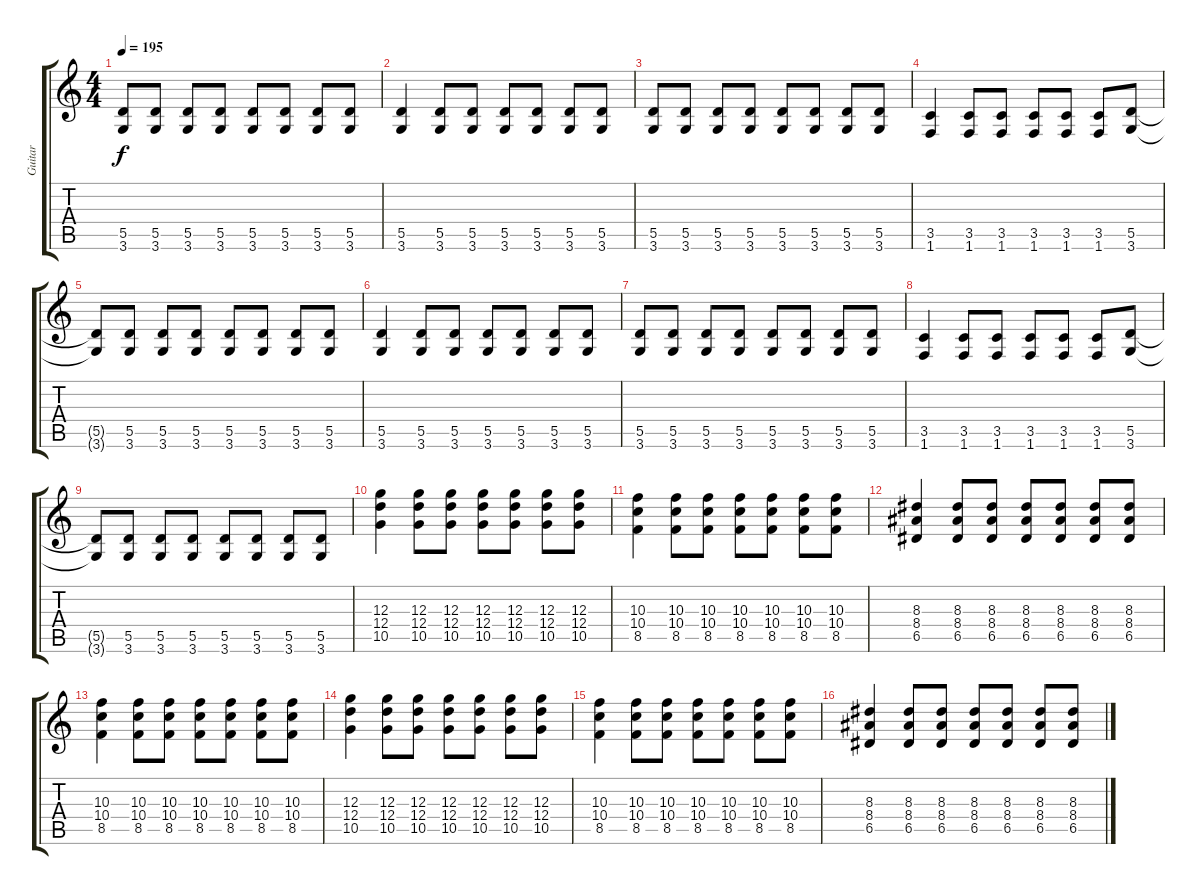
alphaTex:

\track ("Guitar" "Guitar") {instrument distortionguitar}
\staff {score tabs}
\tuning (E4 B3 G3 D3 A2 E2) {hide}
\ts (4 4)
\tempo 195
\clef g2
\ks c
(5.5{t} 3.6{t}).8{dy f} (5.5 3.6).8 (5.5 3.6).8 (5.5 3.6).8 (5.5 3.6).8 (5.5 3.6).8 (5.5 3.6).8 (5.5 3.6).8 |
(5.5 3.6).4 (5.5 3.6).8 (5.5 3.6).8 (5.5 3.6).8 (5.5 3.6).8 (5.5 3.6).8 (5.5 3.6).8 |
(5.5 3.6).8 (5.5 3.6).8 (5.5 3.6).8 (5.5 3.6).8 (5.5 3.6).8 (5.5 3.6).8 (5.5 3.6).8 (5.5 3.6).8 |
(3.5 1.6).4 (3.5 1.6).8 (3.5 1.6).8 (3.5 1.6).8 (3.5 1.6).8 (3.5 1.6).8 (5.5 3.6).8 |
(5.5{t} 3.6{t}).8 (5.5 3.6).8 (5.5 3.6).8 (5.5 3.6).8 (5.5 3.6).8 (5.5 3.6).8 (5.5 3.6).8 (5.5 3.6).8 |
(5.5 3.6).4 (5.5 3.6).8 (5.5 3.6).8 (5.5 3.6).8 (5.5 3.6).8 (5.5 3.6).8 (5.5 3.6).8 |
(5.5 3.6).8 (5.5 3.6).8 (5.5 3.6).8 (5.5 3.6).8 (5.5 3.6).8 (5.5 3.6).8 (5.5 3.6).8 (5.5 3.6).8 |
(3.5 1.6).4 (3.5 1.6).8 (3.5 1.6).8 (3.5 1.6).8 (3.5 1.6).8 (3.5 1.6).8 (5.5 3.6).8 |
(5.5{t} 3.6{t}).8 (5.5 3.6).8 (5.5 3.6).8 (5.5 3.6).8 (5.5 3.6).8 (5.5 3.6).8 (5.5 3.6).8 (5.5 3.6).8 |
(12.3 12.4 10.5).4 (12.3 12.4 10.5).8 (12.3 12.4 10.5).8 (12.3 12.4 10.5).8 (12.3 12.4 10.5).8 (12.3 12.4 10.5).8 (12.3 12.4 10.5).8 |
(10.3 10.4 8.5).4 (10.3 10.4 8.5).8 (10.3 10.4 8.5).8 (10.3 10.4 8.5).8 (10.3 10.4 8.5).8 (10.3 10.4 8.5).8 (10.3 10.4 8.5).8 |
(8.3 8.4 6.5).4 (8.3 8.4 6.5).8 (8.3 8.4 6.5).8 (8.3 8.4 6.5).8 (8.3 8.4 6.5).8 (8.3 8.4 6.5).8 (8.3 8.4 6.5).8 |
(10.3 10.4 8.5).4 (10.3 10.4 8.5).8 (10.3 10.4 8.5).8 (10.3 10.4 8.5).8 (10.3 10.4 8.5).8 (10.3 10.4 8.5).8 (10.3 10.4 8.5).8 |
(12.3 12.4 10.5).4 (12.3 12.4 10.5).8 (12.3 12.4 10.5).8 (12.3 12.4 10.5).8 (12.3 12.4 10.5).8 (12.3 12.4 10.5).8 (12.3 12.4 10.5).8 |
(10.3 10.4 8.5).4 (10.3 10.4 8.5).8 (10.3 10.4 8.5).8 (10.3 10.4 8.5).8 (10.3 10.4 8.5).8 (10.3 10.4 8.5).8 (10.3 10.4 8.5).8 |
(8.3 8.4 6.5).4 (8.3 8.4 6.5).8 (8.3 8.4 6.5).8 (8.3 8.4 6.5).8 (8.3 8.4 6.5).8 (8.3 8.4 6.5).8 (8.3 8.4 6.5).8
